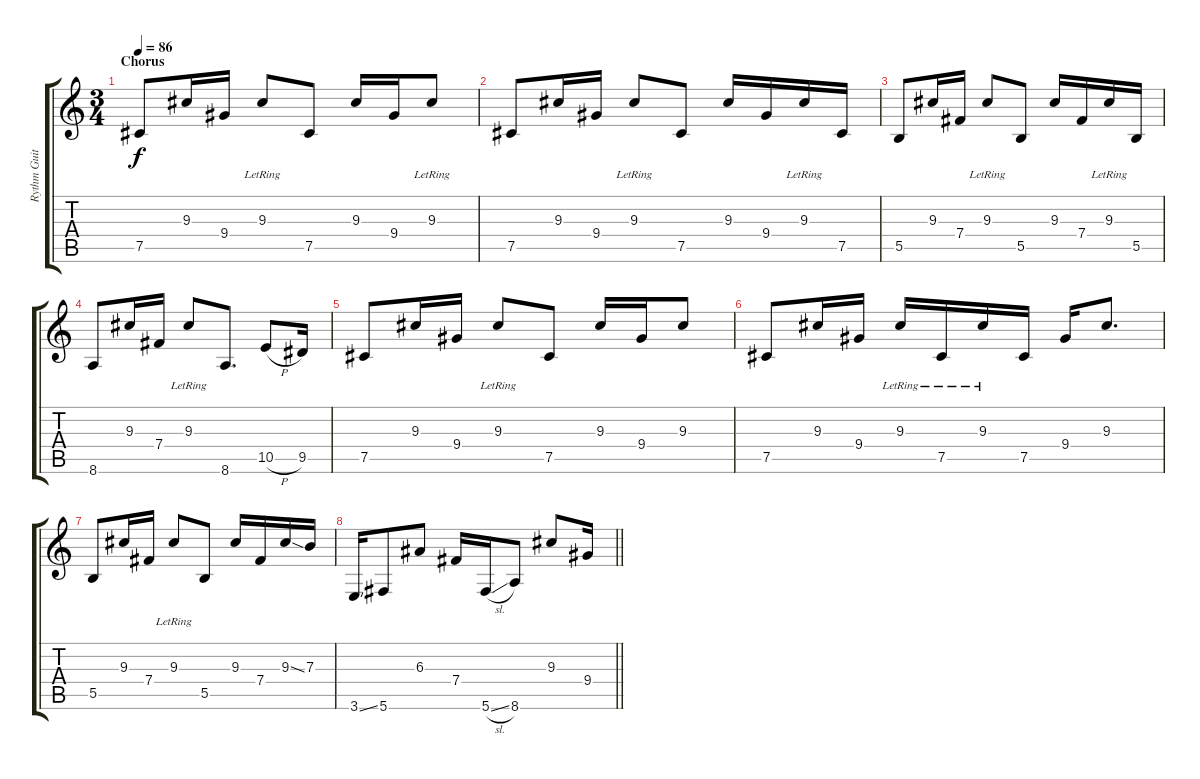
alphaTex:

\track ("Rythm Guitar (L)" "Rythm Guit") {instrument overdrivenguitar}
\staff {score tabs}
\tuning (Db4 Ab3 E3 B2 Gb2 Db2) {hide}
\ts (3 4)
\section ("" "Chorus")
\tempo 86
\clef g2
\ks c
7.5.8{dy f} 9.3.16 9.4.16 9.3{lr}.8 7.5.8 9.3.16 9.4.16 9.3{lr}.8 |
7.5.8 9.3.16 9.4.16 9.3{lr}.8 7.5.8 9.3.16 9.4.16 9.3{lr}.16 7.5.16 |
5.5.8 9.3.16 7.4.16 9.3{lr}.8 5.5.8 9.3.16 7.4.16 9.3{lr}.16 5.5.16 |
8.6.8 9.3.16 7.4.16 9.3{lr}.8 8.6.8{d} 10.5{h}.8 9.5.16 |
7.5.8 9.3.16 9.4.16 9.3{lr}.8 7.5.8 9.3.16 9.4.16 9.3.8 |
7.5.8 9.3.16 9.4.16 9.3{lr}.16 7.5{lr}.16 9.3{lr}.16 7.5.16 9.4.16 9.3.8{d} |
5.5.8 9.3.16 7.4.16 9.3{lr}.8 5.5.8 9.3.16 7.4.16 9.3{ss}.16 7.3.16 |
\barLineRight lightlight
3.6{ss}.16 5.6.8 6.3.8 7.4.16 5.6{sl}.16 8.6.8 9.3.8 9.4.16
